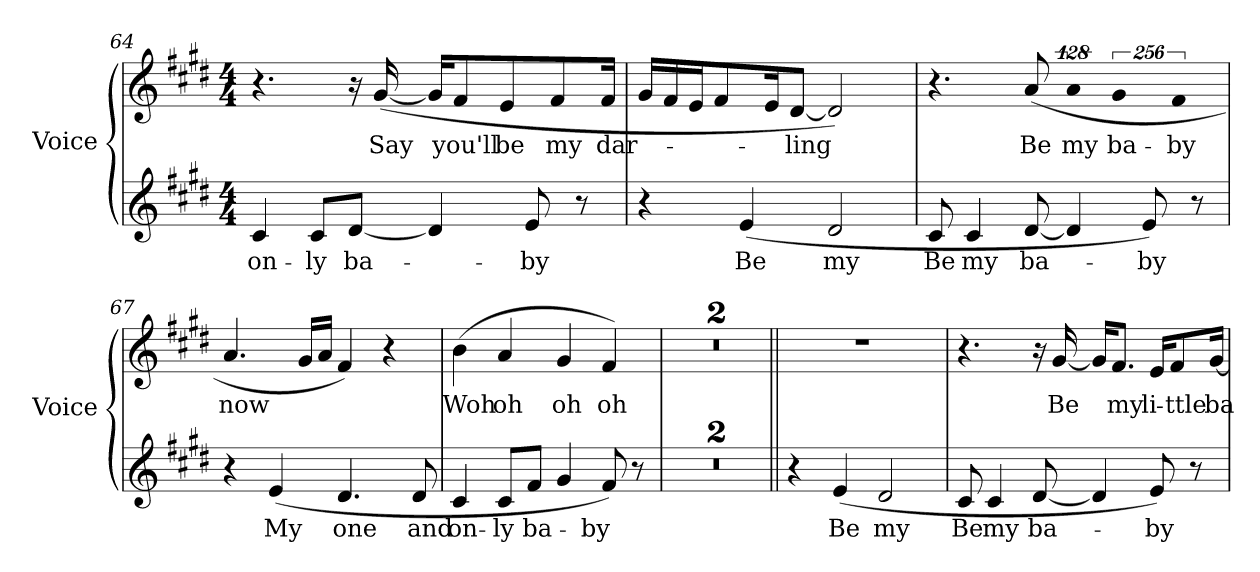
**kern	**text	**kern	**text
*part2	*part2	*part1	*part1
*staff2	*staff2	*staff1	*staff1
*I"Voice	*	*I"Voice	*
*I'Voice	*	*I'Voice	*
!!LO:PB:g=z
*clefG2	*	*clefG2	*
*k[f#c#g#d#]	*	*k[f#c#g#d#]	*
*E:	*	*E:	*
*M4/4	*	*M4/4	*
=64	=64	=64	=64
!	!LO:LY:b:color=#000000	!	!
4c#i/	on-	4.r	.
!	!LO:LY:b:color=#000000	!	!
8c#i/L	-ly	.	.
!	!LO:LY:b:color=#000000	!	!
[8d#i/J	ba-	16r	.
!	!	!	!LO:LY:b:color=#000000
.	.	([16g#i/	Say
4d#i/]	.	16g#i/KL]	.
!	!	!	!LO:LY:b:color=#000000
.	.	8f#i/	you'll
!	!	!	!LO:LY:b:color=#000000
.	.	8ei/	be
!	!LO:LY:b:color=#000000	!	!
8ei/	-by	.	.
!	!	!	!LO:LY:b:color=#000000
.	.	8f#i/	my
8r	.	.	.
!	!	!	!LO:LY:b:color=#000000
.	.	16f#i/Jk	dar-
=65	=65	=65	=65
4r	.	16g#i/LL	.
.	.	16f#i/	.
.	.	16ei/J	.
.	.	8f#i/	.
!	!LO:LY:b:color=#000000	!	!
(4ei/	Be	.	.
.	.	16ei/k	.
!	!	!	!LO:LY:b:color=#000000
.	.	[8d#i/J	-ling
!	!LO:LY:b:color=#000000	!	!
2d#i/	my	2d#i/])	.
=66	=66	=66	=66
!	!LO:LY:b:color=#000000	!	!
8c#i/	Be	4.r	.
!	!LO:LY:b:color=#000000	!	!
4c#i/	my	.	.
!	!LO:LY:b:color=#000000	!	!
!	!	!	!LO:LY:b:color=#000000
[8d#i/	ba-	(8ai/	Be
!	!	!LO:N:vis=4	!
!	!	!	!LO:LY:b:color=#000000
4d#i/]	.	512%85ai/	my
!	!	!LO:N:vis=4	!
!	!	!	!LO:LY:b:color=#000000
.	.	1024%171g#i/	ba-
!	!LO:LY:b:color=#000000	!	!
8ei/)	-by	.	.
!	!	!LO:N:vis=4	!
!	!	!	!LO:LY:b:color=#000000
.	.	1024%171f#i/	-by
8r	.	.	.
=67	=67	=67	=67
!	!	!	!LO:LY:b:color=#000000
4r	.	4.ai/	now
!	!LO:LY:b:color=#000000	!	!
(4ei/	My	.	.
.	.	16g#i/LL	.
.	.	16ai/JJ	.
!	!LO:LY:b:color=#000000	!	!
4.d#i/	one	4f#i/)	.
.	.	4r	.
!	!LO:LY:b:color=#000000	!	!
8d#i/	and	.	.
!!LO:LB:g=z
=68	=68	=68	=68
!	!LO:LY:b:color=#000000	!	!
!	!	!	!LO:LY:b:color=#000000
4c#i/	on-	(4bi\	Woh
!	!LO:LY:b:color=#000000	!	!
!	!	!	!LO:LY:b:color=#000000
8c#i/L	-ly	4ai/	oh
!	!LO:LY:b:color=#000000	!	!
8f#i/J	ba-	.	.
!	!	!	!LO:LY:b:color=#000000
4g#i/	.	4g#i/	oh
!	!LO:LY:b:color=#000000	!	!
!	!	!	!LO:LY:b:color=#000000
8f#i/)	-by	4f#i/)	oh
8r	.	.	.
=69	=69	=69	=69
1r	.	1r	.
=70	=70	=70	=70
1r	.	1r	.
=71||	=71||	=71||	=71||
4r	.	1r	.
!	!LO:LY:b:color=#000000	!	!
(4ei/	Be	.	.
!	!LO:LY:b:color=#000000	!	!
2d#i/	my	.	.
=72	=72	=72	=72
!	!LO:LY:b:color=#000000	!	!
8c#i/	Be	4.r	.
!	!LO:LY:b:color=#000000	!	!
4c#i/	my	.	.
!	!LO:LY:b:color=#000000	!	!
[8d#i/	ba-	16r	.
!	!	!	!LO:LY:b:color=#000000
.	.	[16g#i/	Be
4d#i/]	.	16g#i/KL]	.
!	!	!	!LO:LY:b:color=#000000
.	.	8.f#i/J	my
!	!LO:LY:b:color=#000000	!	!
!	!	!	!LO:LY:b:color=#000000
8ei/)	-by	16ei/KL	li-
!	!	!	!LO:LY:b:color=#000000
.	.	8f#i/	-ttle
8r	.	.	.
!	!	!	!LO:LY:b:color=#000000
.	.	[16g#i/Jk	ba-
=	=	=	=
*-	*-	*-	*-
